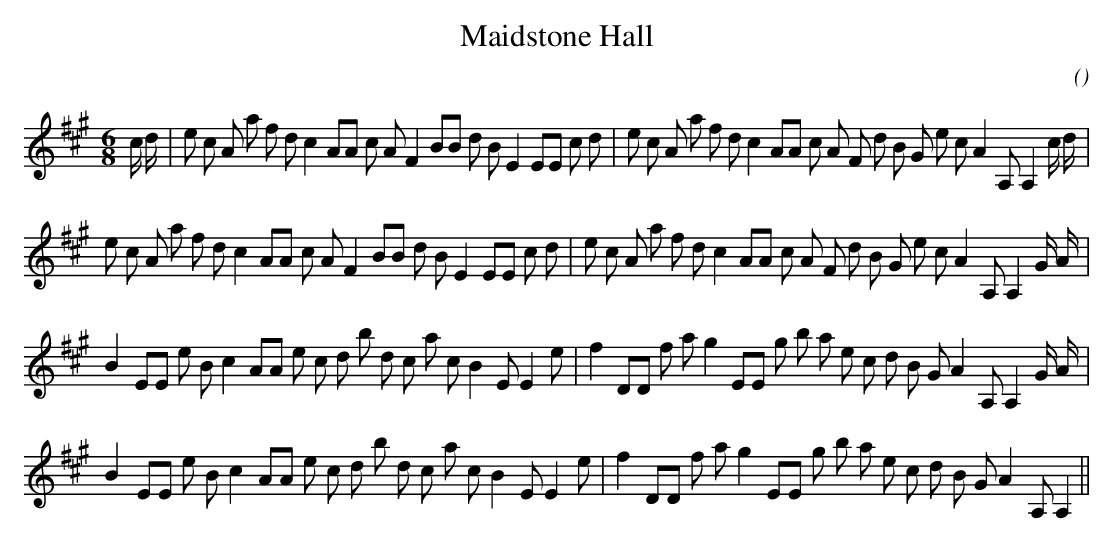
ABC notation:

X:1
T: Maidstone Hall
C:
O:
M:6/8
K:A
K:A
M:6/8
L:1/16
c d |e2 c2 A2 a2 f2 d2 c4 A2A2 c2 A2 F4 B2B2 d2 B2 E4 E2E2 c2 d2 |e2 c2 A2 a2 f2 d2 c4 A2A2 c2 A2 F2 d2 B2 G2 e2 c2 A4 A,2 A,4 c d |
e2 c2 A2 a2 f2 d2 c4 A2A2 c2 A2 F4 B2B2 d2 B2 E4 E2E2 c2 d2 |e2 c2 A2 a2 f2 d2 c4 A2A2 c2 A2 F2 d2 B2 G2 e2 c2 A4 A,2 A,4 G A |
B4 E2E2 e2 B2 c4 A2A2 e2 c2 d2 b2 d2 c2 a2 c2 B4 E2E4 e2 |f4 D2D2 f2 a2 g4 E2E2 g2 b2 a2 e2 c2 d2 B2 G2 A4 A,2 A,4 G A |
B4 E2E2 e2 B2 c4 A2A2 e2 c2 d2 b2 d2 c2 a2 c2 B4 E2E4 e2 |f4 D2D2 f2 a2 g4 E2E2 g2 b2 a2 e2 c2 d2 B2 G2 A4 A,2 A,4 ||
